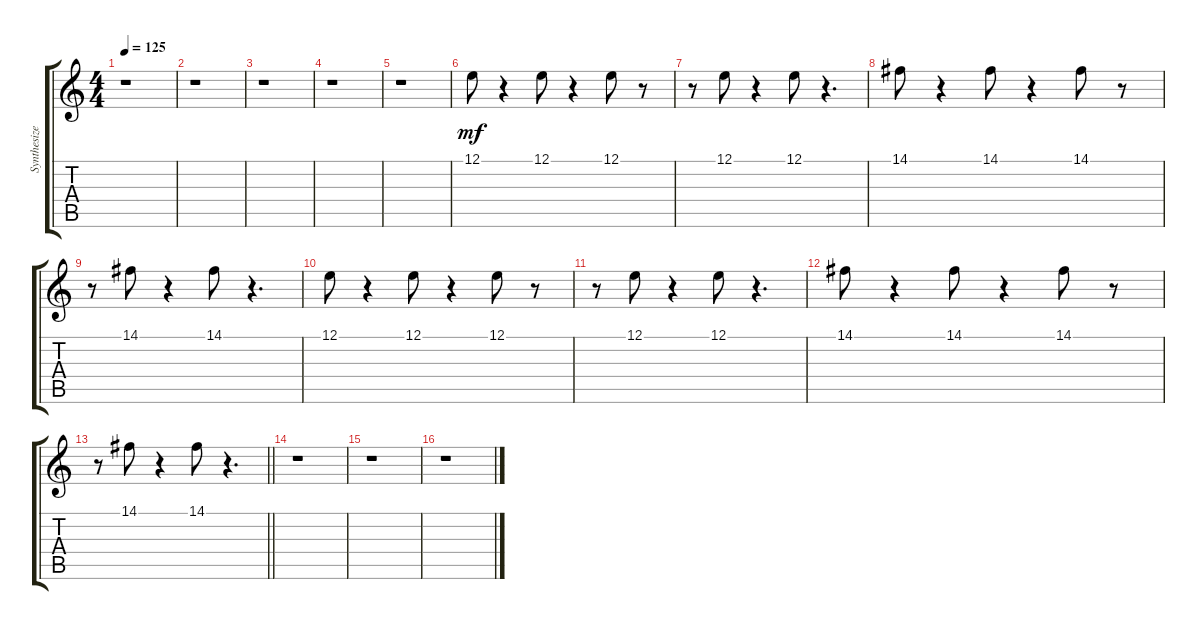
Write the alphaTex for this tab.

\track ("Synthesizer 1" "Synthesize") {instrument pad7halo}
\staff {score tabs}
\tuning (E4 B3 G3 D3 A2 E2) {hide}
\ts (4 4)
\tempo 125
\clef g2
\ks c
r.1{dy mf} |
r.1 |
r.1 |
r.1 |
r.1 |
12.1.8 r.4 12.1.8 r.4 12.1.8 r.8 |
r.8 12.1.8 r.4 12.1.8 r.4{d} |
14.1.8 r.4 14.1.8 r.4 14.1.8 r.8 |
r.8 14.1.8 r.4 14.1.8 r.4{d} |
12.1.8 r.4 12.1.8 r.4 12.1.8 r.8 |
r.8 12.1.8 r.4 12.1.8 r.4{d} |
14.1.8 r.4 14.1.8 r.4 14.1.8 r.8 |
\barLineRight lightlight
r.8 14.1.8 r.4 14.1.8 r.4{d} |
r.1 |
r.1 |
r.1
